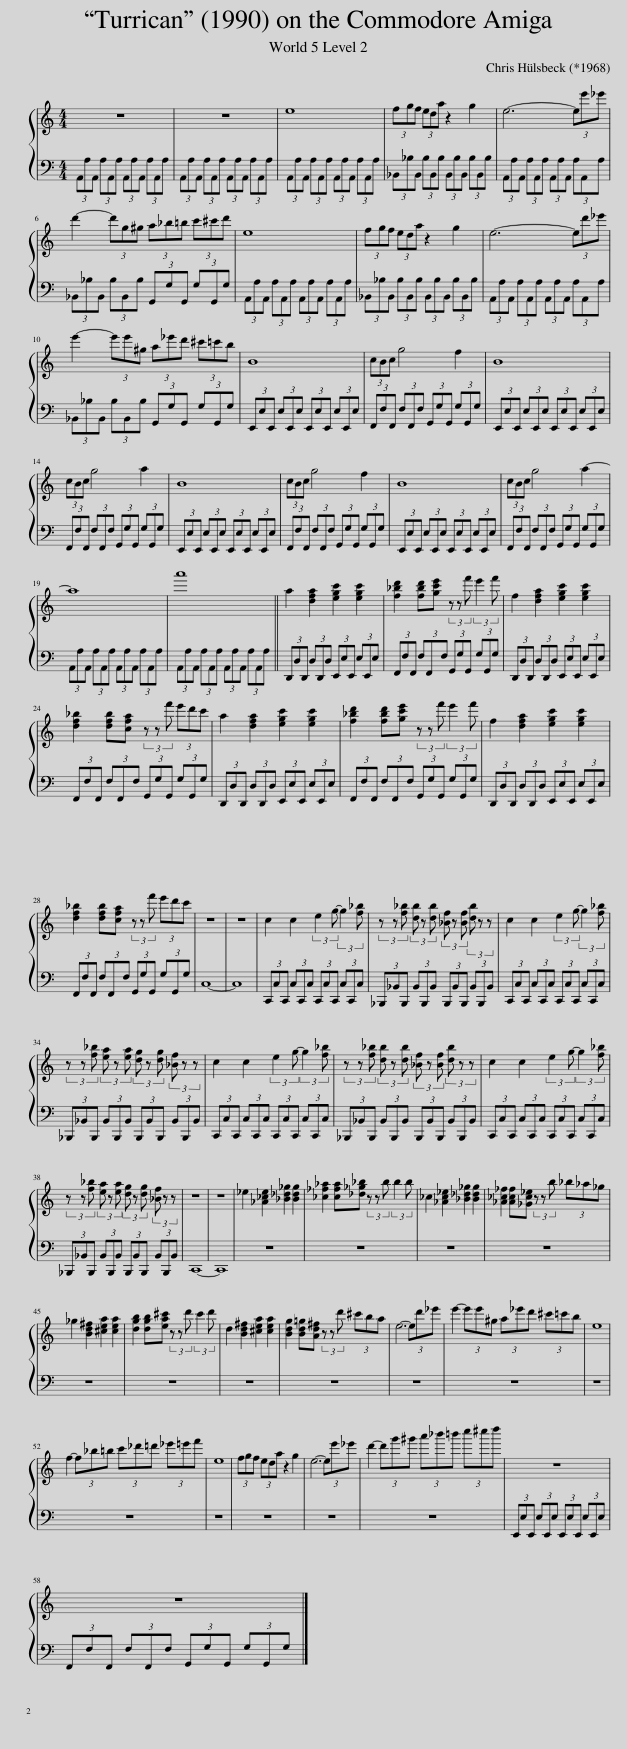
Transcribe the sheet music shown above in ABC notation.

X:1
%%score { 1 | 2 }
L:1/8
M:4/4
I:linebreak $
K:C
V:1 treble
V:2 bass
V:1
 z8 | z8 | e8 | (3fgf (3eda z2 g2 | e6- (3ee'_e' |$ %5
 d'2- (3d'g^g (3a_b=b (3c'^c'd' | e8 | (3fgf (3eda z2 g2 | e6- (3ed'_e' |$ e'2- (3e'e'^g (3a_e'd' (3^c'=c'b | %10
 B8 | (3cBc g4 f2 | B8 |$ (3cBc g4 a2 | B8 | %15
 (3cBc g4 f2 | B8 | (3cBc g4 a2- |$ a8 | a'8 || %20
 a2 [dfa]2 [egc']2 [egc']2 | [f_bd']2 [fbd'][gc'e'] (3z z f' (3:2:2e'2 f' | f2 [dfa]2 [egc']2 [egc']2 |$ [df_b]2 [dfb][cfa] (3z z f' (3e'd'c' | a2 [dfa]2 [egc']2 [egc']2 | %25
 [f_bd']2 [fbd'][gc'e'] (3z z f' (3:2:2e'2 f' | f2 [dfa]2 [egc']2 [egc']2 |$ [df_b]2 [dfb][cfa] (3z z f' (3e'd'c' | z8 | z8 | %30
 c2 c2 (3:2:2e2 g- (3:2:2g2 [f_b] | (3z z [f_b] (3[db] z [db] (3[_Bf] z [Bf] (3[db] z z | c2 c2 (3:2:2e2 g- (3:2:2g2 [f_b] |$ (3z z [f_b] (3[ea] z [ea] (3[dg] z [dg] (3[_Bf] z z | c2 c2 (3:2:2e2 g- (3:2:2g2 [f_b] | %35
 (3z z [f_b] (3[db] z [db] (3[_Bf] z [Bf] (3[db] z z | c2 c2 (3:2:2e2 g- (3:2:2g2 [f_b] |$ (3z z [f_b] (3[ea] z [ea] (3[dg] z [dg] (3[_Bf] z z | z8 | z8 | %40
 _e2 [_A_ce]2 [_B_d_g]2 [Bdg]2 | [_c_f_a]2 [cfa][_d_g_b] (3z z b (3:2:2b2 b | _c2 [_Ac_e]2 [_B_d_g]2 [Bdg]2 | [_A_c_f]2 [Acf][_Gc_e] (3z z b (3_b_a_g |$ _g2 [Bd^f]2 [^cea]2 [cea]2 | %45
 [dgb]2 [dgb][ea^c'] (3z z d' (3:2:2c'2 d' | d2 [Bd^f]2 [^cea]2 [cea]2 | [Bdg]2 [Bd=g][Ad^f] (3z z d' (3^c'ba | e6- (3ed'_e' | e'2- (3e'e'^g (3a_e'd' (3^c'=c'b | %50
 e8 |$ f2- (3f_b=b (3c'_d'=d' (3_e'=e'f' | e8 | (3fgf (3eda z2 g2 | e6- (3ee'_e' | %55
 d'2- (3d'g'^g' (3a'_b'=b' (3c''^c''d'' | z8 |$ z8 |] %58
V:2
 (3A,,A,A,, (3A,A,,A, (3A,,A,A,, (3A,A,,A, | (3A,,A,A,, (3A,A,,A, (3A,,A,A,, (3A,A,,A, | (3A,,A,A,, (3A,A,,A, (3A,,A,A,, (3A,A,,A, | (3_B,,_B,B,, (3B,B,,B, (3B,,B,B,, (3B,B,,B, | (3A,,A,A,, (3A,A,,A, (3A,,A,A,, (3A,A,,A, |$ %5
 (3_B,,_B,B,, (3B,B,,B, (3G,,G,G,, (3G,G,,G, | (3A,,A,A,, (3A,A,,A, (3A,,A,A,, (3A,A,,A, | (3_B,,_B,B,, (3B,B,,B, (3B,,B,B,, (3B,B,,B, | (3A,,A,A,, (3A,A,,A, (3A,,A,A,, (3A,A,,A, |$ (3_B,,_B,B,, (3B,B,,B, (3G,,G,G,, (3G,G,,G, | %10
 (3E,,E,E,, (3E,E,,E, (3E,,E,E,, (3E,E,,E, | (3F,,F,F,, (3F,F,,F, (3G,,G,G,, (3G,G,,G, | (3E,,E,E,, (3E,E,,E, (3E,,E,E,, (3E,E,,E, |$ (3F,,F,F,, (3F,F,,F, (3G,,G,G,, (3G,G,,G, | (3E,,E,E,, (3E,E,,E, (3E,,E,E,, (3E,E,,E, | %15
 (3F,,F,F,, (3F,F,,F, (3G,,G,G,, (3G,G,,G, | (3E,,E,E,, (3E,E,,E, (3E,,E,E,, (3E,E,,E, | (3F,,F,F,, (3F,F,,F, (3G,,G,G,, (3G,G,,G, |$ (3A,,A,A,, (3A,A,,A, (3A,,A,A,, (3A,A,,A, | (3A,,A,A,, (3A,A,,A, (3A,,A,A,, (3A,A,,A, || %20
 (3D,,D,D,, (3D,D,,D, (3E,,E,E,, (3E,E,,E, | (3F,,F,F,, (3F,F,,F, (3G,,G,G,, (3G,G,,G, | (3D,,D,D,, (3D,D,,D, (3E,,E,E,, (3E,E,,E, |$ (3F,,F,F,, (3F,F,,F, (3G,,G,G,, (3G,G,,G, | (3D,,D,D,, (3D,D,,D, (3E,,E,E,, (3E,E,,E, | %25
 (3F,,F,F,, (3F,F,,F, (3G,,G,G,, (3G,G,,G, | (3D,,D,D,, (3D,D,,D, (3E,,E,E,, (3E,E,,E, |$ (3F,,F,F,, (3F,F,,F, (3G,,G,G,, (3G,G,,G, | C,8- | C,8 | %30
 (3C,,C,C,, (3C,C,,C, (3C,,C,C,, (3C,C,,C, | (3_B,,,_B,,B,,, (3B,,B,,,B,, (3B,,,B,,B,,, (3B,,B,,,B,, | (3C,,C,C,, (3C,C,,C, (3C,,C,C,, (3C,C,,C, |$ (3_B,,,_B,,B,,, (3B,,B,,,B,, (3B,,,B,,B,,, (3B,,B,,,B,, | (3C,,C,C,, (3C,C,,C, (3C,,C,C,, (3C,C,,C, | %35
 (3_B,,,_B,,B,,, (3B,,B,,,B,, (3B,,,B,,B,,, (3B,,B,,,B,, | (3C,,C,C,, (3C,C,,C, (3C,,C,C,, (3C,C,,C, |$ (3_B,,,_B,,B,,, (3B,,B,,,B,, (3B,,,B,,B,,, (3B,,B,,,B,, | C,,8- | C,,8 | %40
 z8 | z8 | z8 | z8 |$ z8 | %45
 z8 | z8 | z8 | z8 | z8 | %50
 z8 |$ z8 | z8 | z8 | z8 | %55
 z8 | (3E,,E,E,, (3E,E,,E, (3E,,E,E,, (3E,E,,E, |$ (3F,,F,F,, (3F,F,,F, (3G,,G,G,, (3G,G,,G, |] %58
